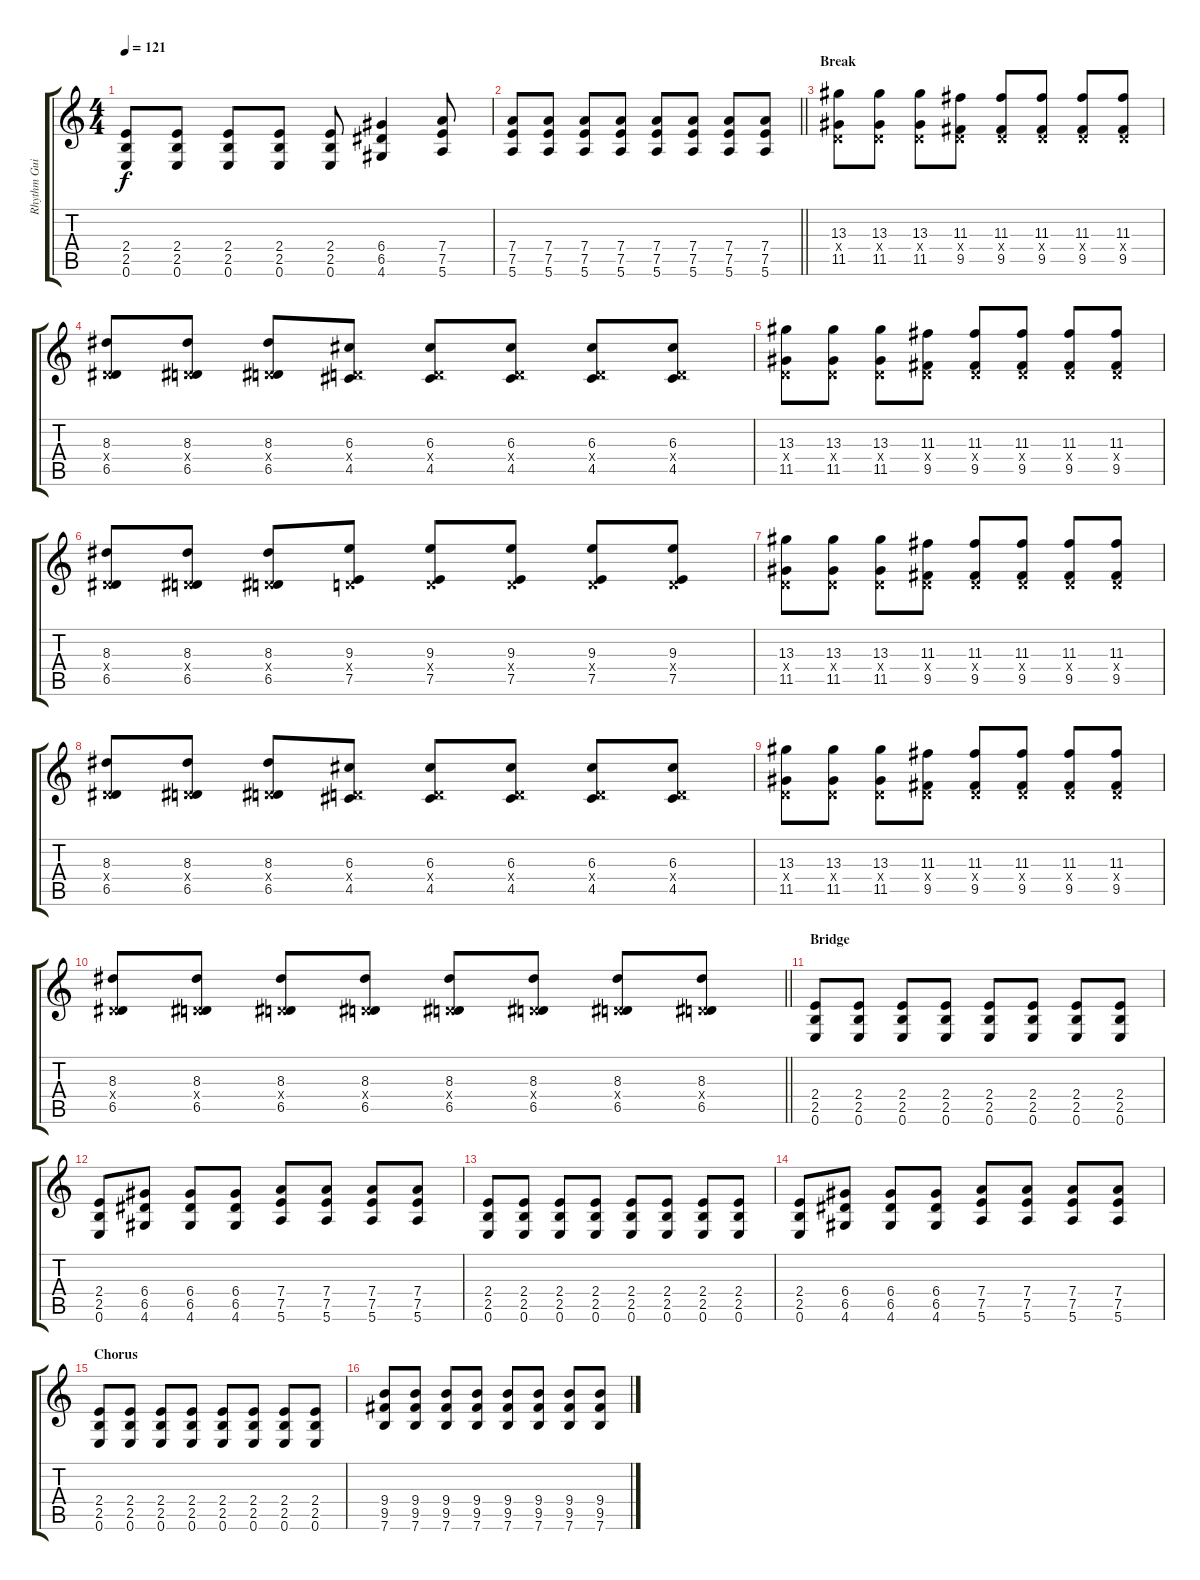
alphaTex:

\track ("Rhythm Guitar" "Rhythm Gui") {instrument electricguitarclean}
\staff {score tabs}
\tuning (E4 B3 G3 D3 A2 E2) {hide}
\ts (4 4)
\tempo 121
\clef g2
\ks c
(2.4 2.5 0.6).8{dy f} (2.4 2.5 0.6).8 (2.4 2.5 0.6).8 (2.4 2.5 0.6).8 (2.4 2.5 0.6).8 (6.4 6.5 4.6).4 (7.4 7.5 5.6).8 |
\barLineRight lightlight
(7.4 7.5 5.6).8 (7.4 7.5 5.6).8 (7.4 7.5 5.6).8 (7.4 7.5 5.6).8 (7.4 7.5 5.6).8 (7.4 7.5 5.6).8 (7.4 7.5 5.6).8 (7.4 7.5 5.6).8 |
\section ("" "Break")
(13.3 0.4{x} 11.5).8{instrument electricguitarclean} (13.3 0.4{x} 11.5).8 (13.3 0.4{x} 11.5).8 (11.3 0.4{x} 9.5).8 (11.3 0.4{x} 9.5).8 (11.3 0.4{x} 9.5).8 (11.3 0.4{x} 9.5).8 (11.3 0.4{x} 9.5).8 |
(8.3 0.4{x} 6.5).8 (8.3 0.4{x} 6.5).8 (8.3 0.4{x} 6.5).8 (6.3 0.4{x} 4.5).8 (6.3 0.4{x} 4.5).8 (6.3 0.4{x} 4.5).8 (6.3 0.4{x} 4.5).8 (6.3 0.4{x} 4.5).8 |
(13.3 0.4{x} 11.5).8 (13.3 0.4{x} 11.5).8 (13.3 0.4{x} 11.5).8 (11.3 0.4{x} 9.5).8 (11.3 0.4{x} 9.5).8 (11.3 0.4{x} 9.5).8 (11.3 0.4{x} 9.5).8 (11.3 0.4{x} 9.5).8 |
(8.3 0.4{x} 6.5).8 (8.3 0.4{x} 6.5).8 (8.3 0.4{x} 6.5).8 (9.3 0.4{x} 7.5).8 (9.3 0.4{x} 7.5).8 (9.3 0.4{x} 7.5).8 (9.3 0.4{x} 7.5).8 (9.3 0.4{x} 7.5).8 |
(13.3 0.4{x} 11.5).8 (13.3 0.4{x} 11.5).8 (13.3 0.4{x} 11.5).8 (11.3 0.4{x} 9.5).8 (11.3 0.4{x} 9.5).8 (11.3 0.4{x} 9.5).8 (11.3 0.4{x} 9.5).8 (11.3 0.4{x} 9.5).8 |
(8.3 0.4{x} 6.5).8 (8.3 0.4{x} 6.5).8 (8.3 0.4{x} 6.5).8 (6.3 0.4{x} 4.5).8 (6.3 0.4{x} 4.5).8 (6.3 0.4{x} 4.5).8 (6.3 0.4{x} 4.5).8 (6.3 0.4{x} 4.5).8 |
(13.3 0.4{x} 11.5).8 (13.3 0.4{x} 11.5).8 (13.3 0.4{x} 11.5).8 (11.3 0.4{x} 9.5).8 (11.3 0.4{x} 9.5).8 (11.3 0.4{x} 9.5).8 (11.3 0.4{x} 9.5).8 (11.3 0.4{x} 9.5).8 |
\barLineRight lightlight
(8.3 0.4{x} 6.5).8 (8.3 0.4{x} 6.5).8 (8.3 0.4{x} 6.5).8 (8.3 0.4{x} 6.5).8 (8.3 0.4{x} 6.5).8 (8.3 0.4{x} 6.5).8 (8.3 0.4{x} 6.5).8 (8.3 0.4{x} 6.5).8 |
\section ("" "Bridge")
(2.4 2.5 0.6).8{instrument overdrivenguitar} (2.4 2.5 0.6).8 (2.4 2.5 0.6).8 (2.4 2.5 0.6).8 (2.4 2.5 0.6).8 (2.4 2.5 0.6).8 (2.4 2.5 0.6).8 (2.4 2.5 0.6).8 |
(2.4 2.5 0.6).8 (6.4 6.5 4.6).8 (6.4 6.5 4.6).8 (6.4 6.5 4.6).8 (7.4 7.5 5.6).8 (7.4 7.5 5.6).8 (7.4 7.5 5.6).8 (7.4 7.5 5.6).8 |
(2.4 2.5 0.6).8 (2.4 2.5 0.6).8 (2.4 2.5 0.6).8 (2.4 2.5 0.6).8 (2.4 2.5 0.6).8 (2.4 2.5 0.6).8 (2.4 2.5 0.6).8 (2.4 2.5 0.6).8 |
(2.4 2.5 0.6).8 (6.4 6.5 4.6).8 (6.4 6.5 4.6).8 (6.4 6.5 4.6).8 (7.4 7.5 5.6).8 (7.4 7.5 5.6).8 (7.4 7.5 5.6).8 (7.4 7.5 5.6).8 |
\section ("" "Chorus")
(2.4 2.5 0.6).8 (2.4 2.5 0.6).8 (2.4 2.5 0.6).8 (2.4 2.5 0.6).8 (2.4 2.5 0.6).8 (2.4 2.5 0.6).8 (2.4 2.5 0.6).8 (2.4 2.5 0.6).8 |
(9.4 9.5 7.6).8 (9.4 9.5 7.6).8 (9.4 9.5 7.6).8 (9.4 9.5 7.6).8 (9.4 9.5 7.6).8 (9.4 9.5 7.6).8 (9.4 9.5 7.6).8 (9.4 9.5 7.6).8
